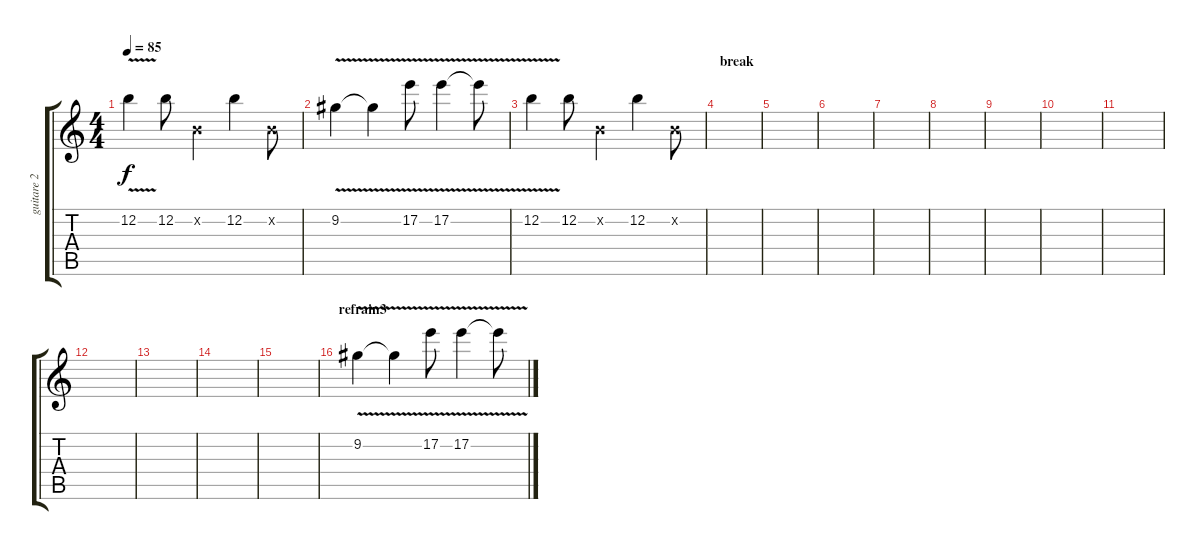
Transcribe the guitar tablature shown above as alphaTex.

\track ("guitare 2" "guitare 2") {instrument distortionguitar}
\staff {score tabs}
\tuning (E4 B3 G3 D3 A2 E2) {hide}
\ts (4 4)
\tempo 85
\clef g2
\ks c
12.2{v}.4{dy f} 12.2.8 0.2{x}.4 12.2.4 0.2{x}.8 |
9.2{v}.4{volume 16 instrument distortionguitar} 9.2{t}.4 17.2{v}.8 17.2{v}.4 17.2{t}.8 |
12.2{v}.4 12.2.8 0.2{x}.4 12.2.4 0.2{x}.8 |
\section ("" "break")
|
|
|
|
|
|
|
|
|
|
|
|
\section ("" "refrain3")
9.2{v}.4{volume 16 instrument distortionguitar} 9.2{t}.4 17.2{v}.8 17.2{v}.4 17.2{t}.8
